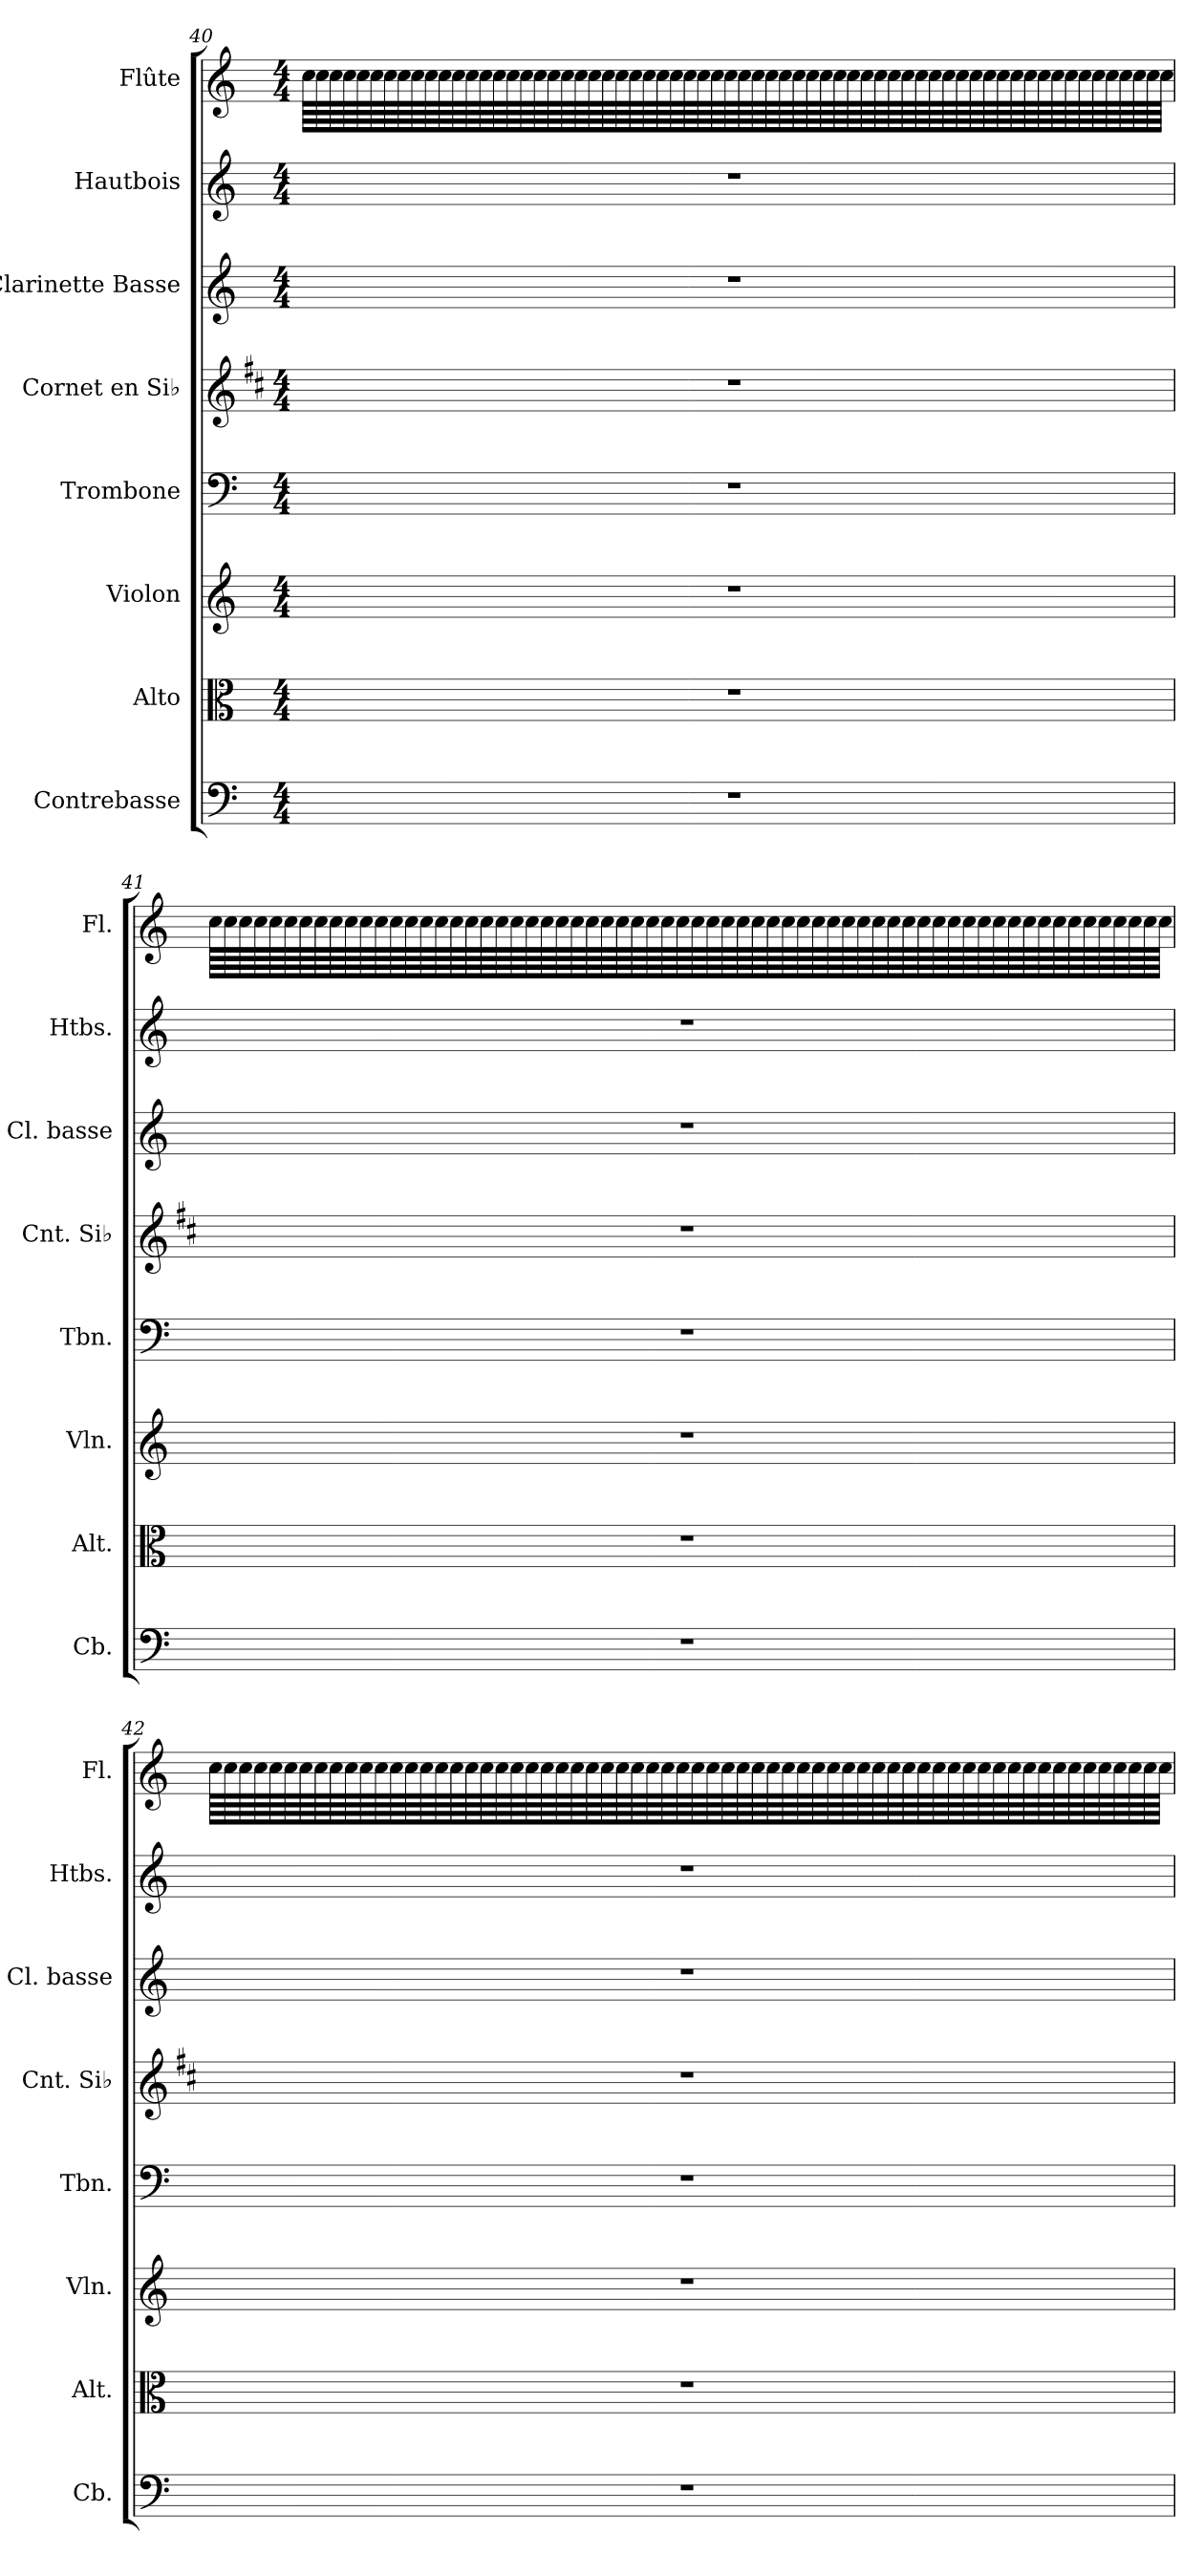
**kern	**kern	**kern	**kern	**kern	**kern	**kern	**kern
*part8	*part7	*part6	*part5	*part4	*part3	*part2	*part1
*staff8	*staff7	*staff6	*staff5	*staff4	*staff3	*staff2	*staff1
*I"Contrebasse	*I"Alto	*I"Violon	*I"Trombone	*I"Cornet en Si♭	*I"Clarinette Basse	*I"Hautbois	*I"Flûte
*I'Cb.	*I'Alt.	*I'Vln.	*I'Tbn.	*I'Cnt. Si♭	*I'Cl. basse	*I'Htbs.	*I'Fl.
!!LO:PB:g=z
*clefF4	*clefC3	*clefG2	*clefF4	*clefG2	*clefG2	*clefG2	*clefG2
*ITrd7c12	*	*	*	*ITrd1c2	*ITrd8c14	*	*
*k[]	*k[]	*k[]	*k[]	*k[]	*k[]	*k[]	*k[]
*M4/4	*M4/4	*M4/4	*M4/4	*M4/4	*M4/4	*M4/4	*M4/4
=40	=40	=40	=40	=40	=40	=40	=40
1r	1r	1r	1r	1r	1r	1r	64cc\LLLL
.	.	.	.	.	.	.	64cc\
.	.	.	.	.	.	.	64cc\
.	.	.	.	.	.	.	64cc\
.	.	.	.	.	.	.	64cc\
.	.	.	.	.	.	.	64cc\
.	.	.	.	.	.	.	64cc\
.	.	.	.	.	.	.	64cc\
.	.	.	.	.	.	.	64cc\
.	.	.	.	.	.	.	64cc\
.	.	.	.	.	.	.	64cc\
.	.	.	.	.	.	.	64cc\
.	.	.	.	.	.	.	64cc\
.	.	.	.	.	.	.	64cc\
.	.	.	.	.	.	.	64cc\
.	.	.	.	.	.	.	64cc\
.	.	.	.	.	.	.	64cc\
.	.	.	.	.	.	.	64cc\
.	.	.	.	.	.	.	64cc\
.	.	.	.	.	.	.	64cc\
.	.	.	.	.	.	.	64cc\
.	.	.	.	.	.	.	64cc\
.	.	.	.	.	.	.	64cc\
.	.	.	.	.	.	.	64cc\
.	.	.	.	.	.	.	64cc\
.	.	.	.	.	.	.	64cc\
.	.	.	.	.	.	.	64cc\
.	.	.	.	.	.	.	64cc\
.	.	.	.	.	.	.	64cc\
.	.	.	.	.	.	.	64cc\
.	.	.	.	.	.	.	64cc\
.	.	.	.	.	.	.	64cc\
.	.	.	.	.	.	.	64cc\
.	.	.	.	.	.	.	64cc\
.	.	.	.	.	.	.	64cc\
.	.	.	.	.	.	.	64cc\
.	.	.	.	.	.	.	64cc\
.	.	.	.	.	.	.	64cc\
.	.	.	.	.	.	.	64cc\
.	.	.	.	.	.	.	64cc\
.	.	.	.	.	.	.	64cc\
.	.	.	.	.	.	.	64cc\
.	.	.	.	.	.	.	64cc\
.	.	.	.	.	.	.	64cc\
.	.	.	.	.	.	.	64cc\
.	.	.	.	.	.	.	64cc\
.	.	.	.	.	.	.	64cc\
.	.	.	.	.	.	.	64cc\
.	.	.	.	.	.	.	64cc\
.	.	.	.	.	.	.	64cc\
.	.	.	.	.	.	.	64cc\
.	.	.	.	.	.	.	64cc\
.	.	.	.	.	.	.	64cc\
.	.	.	.	.	.	.	64cc\
.	.	.	.	.	.	.	64cc\
.	.	.	.	.	.	.	64cc\
.	.	.	.	.	.	.	64cc\
.	.	.	.	.	.	.	64cc\
.	.	.	.	.	.	.	64cc\
.	.	.	.	.	.	.	64cc\
.	.	.	.	.	.	.	64cc\
.	.	.	.	.	.	.	64cc\
.	.	.	.	.	.	.	64cc\
.	.	.	.	.	.	.	64cc\JJJJ
!!LO:PB:g=z
=41	=41	=41	=41	=41	=41	=41	=41
1r	1r	1r	1r	1r	1r	1r	64cc\LLLL
.	.	.	.	.	.	.	64cc\
.	.	.	.	.	.	.	64cc\
.	.	.	.	.	.	.	64cc\
.	.	.	.	.	.	.	64cc\
.	.	.	.	.	.	.	64cc\
.	.	.	.	.	.	.	64cc\
.	.	.	.	.	.	.	64cc\
.	.	.	.	.	.	.	64cc\
.	.	.	.	.	.	.	64cc\
.	.	.	.	.	.	.	64cc\
.	.	.	.	.	.	.	64cc\
.	.	.	.	.	.	.	64cc\
.	.	.	.	.	.	.	64cc\
.	.	.	.	.	.	.	64cc\
.	.	.	.	.	.	.	64cc\
.	.	.	.	.	.	.	64cc\
.	.	.	.	.	.	.	64cc\
.	.	.	.	.	.	.	64cc\
.	.	.	.	.	.	.	64cc\
.	.	.	.	.	.	.	64cc\
.	.	.	.	.	.	.	64cc\
.	.	.	.	.	.	.	64cc\
.	.	.	.	.	.	.	64cc\
.	.	.	.	.	.	.	64cc\
.	.	.	.	.	.	.	64cc\
.	.	.	.	.	.	.	64cc\
.	.	.	.	.	.	.	64cc\
.	.	.	.	.	.	.	64cc\
.	.	.	.	.	.	.	64cc\
.	.	.	.	.	.	.	64cc\
.	.	.	.	.	.	.	64cc\
.	.	.	.	.	.	.	64cc\
.	.	.	.	.	.	.	64cc\
.	.	.	.	.	.	.	64cc\
.	.	.	.	.	.	.	64cc\
.	.	.	.	.	.	.	64cc\
.	.	.	.	.	.	.	64cc\
.	.	.	.	.	.	.	64cc\
.	.	.	.	.	.	.	64cc\
.	.	.	.	.	.	.	64cc\
.	.	.	.	.	.	.	64cc\
.	.	.	.	.	.	.	64cc\
.	.	.	.	.	.	.	64cc\
.	.	.	.	.	.	.	64cc\
.	.	.	.	.	.	.	64cc\
.	.	.	.	.	.	.	64cc\
.	.	.	.	.	.	.	64cc\
.	.	.	.	.	.	.	64cc\
.	.	.	.	.	.	.	64cc\
.	.	.	.	.	.	.	64cc\
.	.	.	.	.	.	.	64cc\
.	.	.	.	.	.	.	64cc\
.	.	.	.	.	.	.	64cc\
.	.	.	.	.	.	.	64cc\
.	.	.	.	.	.	.	64cc\
.	.	.	.	.	.	.	64cc\
.	.	.	.	.	.	.	64cc\
.	.	.	.	.	.	.	64cc\
.	.	.	.	.	.	.	64cc\
.	.	.	.	.	.	.	64cc\
.	.	.	.	.	.	.	64cc\
.	.	.	.	.	.	.	64cc\
.	.	.	.	.	.	.	64cc\JJJJ
!!LO:PB:g=z
=42	=42	=42	=42	=42	=42	=42	=42
1r	1r	1r	1r	1r	1r	1r	64cc\LLLL
.	.	.	.	.	.	.	64cc\
.	.	.	.	.	.	.	64cc\
.	.	.	.	.	.	.	64cc\
.	.	.	.	.	.	.	64cc\
.	.	.	.	.	.	.	64cc\
.	.	.	.	.	.	.	64cc\
.	.	.	.	.	.	.	64cc\
.	.	.	.	.	.	.	64cc\
.	.	.	.	.	.	.	64cc\
.	.	.	.	.	.	.	64cc\
.	.	.	.	.	.	.	64cc\
.	.	.	.	.	.	.	64cc\
.	.	.	.	.	.	.	64cc\
.	.	.	.	.	.	.	64cc\
.	.	.	.	.	.	.	64cc\
.	.	.	.	.	.	.	64cc\
.	.	.	.	.	.	.	64cc\
.	.	.	.	.	.	.	64cc\
.	.	.	.	.	.	.	64cc\
.	.	.	.	.	.	.	64cc\
.	.	.	.	.	.	.	64cc\
.	.	.	.	.	.	.	64cc\
.	.	.	.	.	.	.	64cc\
.	.	.	.	.	.	.	64cc\
.	.	.	.	.	.	.	64cc\
.	.	.	.	.	.	.	64cc\
.	.	.	.	.	.	.	64cc\
.	.	.	.	.	.	.	64cc\
.	.	.	.	.	.	.	64cc\
.	.	.	.	.	.	.	64cc\
.	.	.	.	.	.	.	64cc\
.	.	.	.	.	.	.	64cc\
.	.	.	.	.	.	.	64cc\
.	.	.	.	.	.	.	64cc\
.	.	.	.	.	.	.	64cc\
.	.	.	.	.	.	.	64cc\
.	.	.	.	.	.	.	64cc\
.	.	.	.	.	.	.	64cc\
.	.	.	.	.	.	.	64cc\
.	.	.	.	.	.	.	64cc\
.	.	.	.	.	.	.	64cc\
.	.	.	.	.	.	.	64cc\
.	.	.	.	.	.	.	64cc\
.	.	.	.	.	.	.	64cc\
.	.	.	.	.	.	.	64cc\
.	.	.	.	.	.	.	64cc\
.	.	.	.	.	.	.	64cc\
.	.	.	.	.	.	.	64cc\
.	.	.	.	.	.	.	64cc\
.	.	.	.	.	.	.	64cc\
.	.	.	.	.	.	.	64cc\
.	.	.	.	.	.	.	64cc\
.	.	.	.	.	.	.	64cc\
.	.	.	.	.	.	.	64cc\
.	.	.	.	.	.	.	64cc\
.	.	.	.	.	.	.	64cc\
.	.	.	.	.	.	.	64cc\
.	.	.	.	.	.	.	64cc\
.	.	.	.	.	.	.	64cc\
.	.	.	.	.	.	.	64cc\
.	.	.	.	.	.	.	64cc\
.	.	.	.	.	.	.	64cc\
.	.	.	.	.	.	.	64cc\JJJJ
=	=	=	=	=	=	=	=
*-	*-	*-	*-	*-	*-	*-	*-
